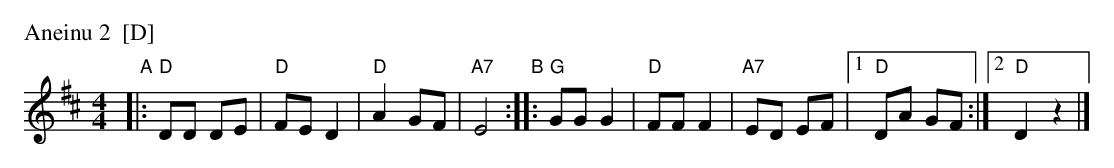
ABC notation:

X:1
P: Aneinu 2  [D]
M: 4/4
L: 1/8
K: D
"A"|: "D"DD DE | "D"FE D2 | "D"A2 GF | "A7"E4 \
"B":: "G"GG G2 | "D"FF F2 | "A7"ED EF |1 "D"DA GF :|2 "D"D2 z2 |]
